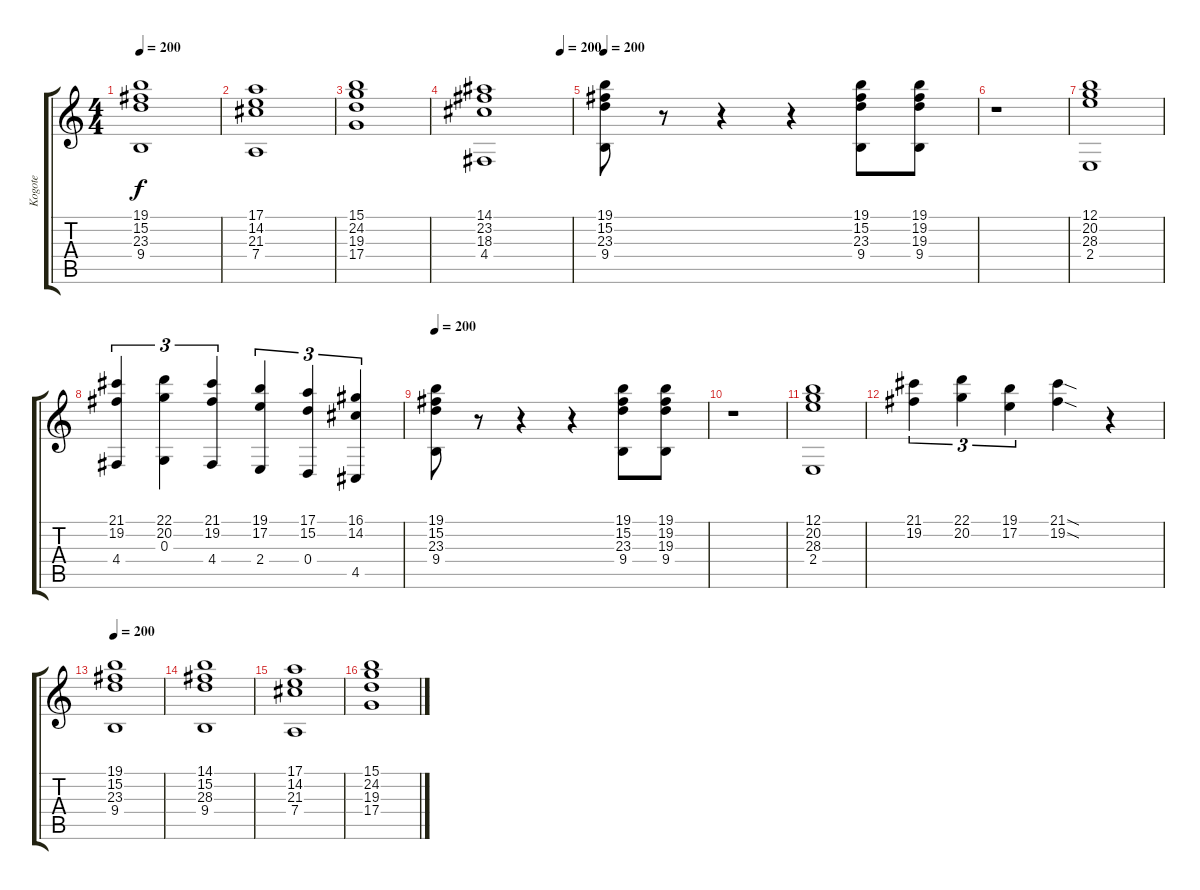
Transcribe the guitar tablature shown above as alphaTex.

\track ("Kogote" "Kogote") {instrument drawbarorgan}
\staff {score tabs}
\tuning (E4 B3 G3 D3 A2 E2) {hide}
\ts (4 4)
\tempo 200
\clef g2
\ks c
(19.1 15.2 23.3 9.4).1{dy f} |
(17.1 14.2 21.3 7.4).1 |
(15.1 24.2 19.3 17.4).1 |
\tempo (200 0.875)
(14.1 23.2 18.3 4.4).1 |
\tempo 200
(19.1 15.2 23.3 9.4).8 r.8 r.4 r.4 (19.1 15.2 23.3 9.4).8 (19.1 19.2 19.3 9.4).8 |
r.1 |
(12.1 20.2 28.3 2.4).1 |
(21.1 19.2 4.4).4{tu (3 2)} (22.1 20.2 0.3).4{tu (3 2)} (21.1 19.2 4.4).4{tu (3 2)} (19.1 17.2 2.4).4{tu (3 2)} (17.1 15.2 0.4).4{tu (3 2)} (16.1 14.2 4.5).4{tu (3 2)} |
\tempo 200
(19.1 15.2 23.3 9.4).8 r.8 r.4 r.4 (19.1 15.2 23.3 9.4).8 (19.1 19.2 19.3 9.4).8 |
r.1 |
(12.1 20.2 28.3 2.4).1 |
(21.1 19.2).4{tu (3 2)} (22.1 20.2).4{tu (3 2)} (19.1 17.2).4{tu (3 2)} (21.1{sod} 19.2{sod}).4 r.4 |
\tempo 200
(19.1 15.2 23.3 9.4).1 |
(14.1 15.2 28.3 9.4).1 |
(17.1 14.2 21.3 7.4).1 |
(15.1 24.2 19.3 17.4).1
